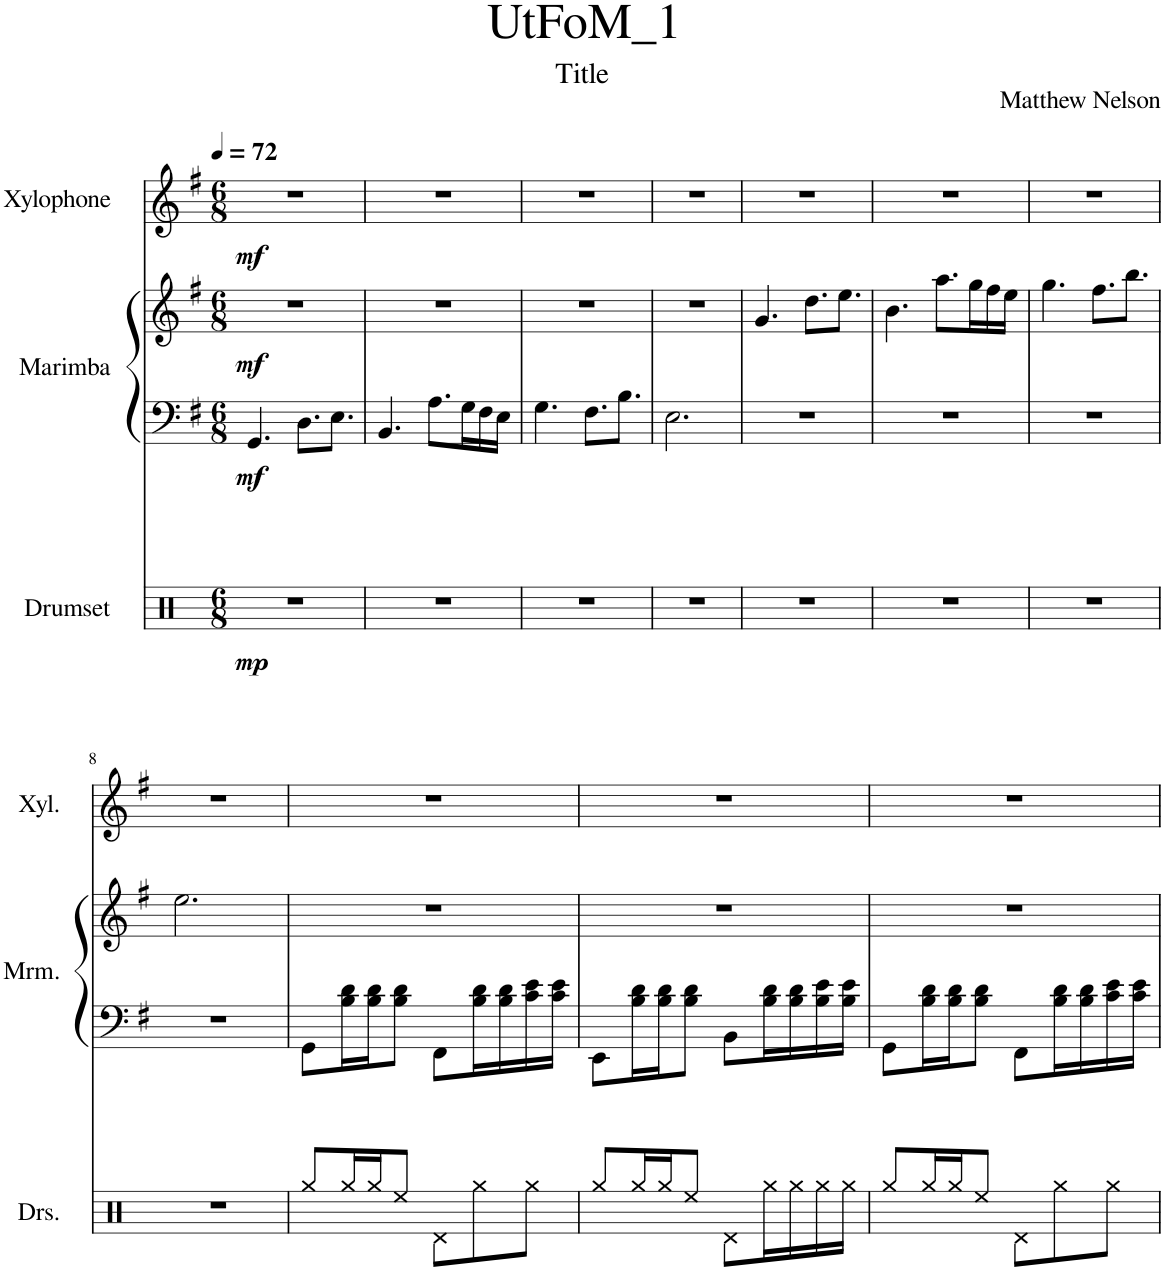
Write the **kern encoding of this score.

**kern	**dynam	**kern	**kern	**dynam	**kern	**dynam
*part3	*part3	*part2	*part2	*part2	*part1	*part1
*staff4	*staff4	*staff3	*staff2	*staff2/3	*staff1	*staff1
*I"Drumset	*	*I"Marimba	*	*	*I"Xylophone	*
*I'Drs.	*	*I'Mrm.	*	*	*I'Xyl.	*
*clefX	*	*clefF4	*clefG2	*	*clefG2	*
*	*	*	*	*	*Trd-7c-12	*
*k[]	*	*k[f#]	*k[f#]	*	*k[f#]	*
*M6/8	*	*M6/8	*M6/8	*	*M6/8	*
*MM72	*	*MM72	*MM72	*	*MM72	*
=1	=1	=1	=1	=1	=1	=1
!	!LO:DY:b	!	!	!LO:DY:b=2	!	!
!	!	!	!	!LO:DY:n=1:b	!	!LO:DY:b
2.r	mp	4.GG/	2.r	mf mf	2.r	mf
.	.	8.D\L	.	.	.	.
.	.	8.E\J	.	.	.	.
=2	=2	=2	=2	=2	=2	=2
2.r	.	4.BB/	2.r	.	2.r	.
.	.	8.A\L	.	.	.	.
.	.	16G\L	.	.	.	.
.	.	16F#\	.	.	.	.
.	.	16E\JJ	.	.	.	.
=3	=3	=3	=3	=3	=3	=3
2.r	.	4.G\	2.r	.	2.r	.
.	.	8.F#\L	.	.	.	.
.	.	8.B\J	.	.	.	.
=4	=4	=4	=4	=4	=4	=4
2.r	.	2.E\	2.r	.	2.r	.
=5	=5	=5	=5	=5	=5	=5
2.r	.	2.r	4.g/	.	2.r	.
.	.	.	8.dd\L	.	.	.
.	.	.	8.ee\J	.	.	.
=6	=6	=6	=6	=6	=6	=6
2.r	.	2.r	4.b\	.	2.r	.
.	.	.	8.aa\L	.	.	.
.	.	.	16gg\L	.	.	.
.	.	.	16ff#\	.	.	.
.	.	.	16ee\JJ	.	.	.
=7	=7	=7	=7	=7	=7	=7
2.r	.	2.r	4.gg\	.	2.r	.
.	.	.	8.ff#\L	.	.	.
.	.	.	8.bb\J	.	.	.
!!LO:LB:g=z
=8	=8	=8	=8	=8	=8	=8
2.r	.	2.r	2.ee\	.	2.r	.
=9	=9	=9	=9	=9	=9	=9
8Rgg/L	.	8GG\L	2.r	.	2.r	.
16Rgg/L	.	16B\ 16d\L	.	.	.	.
16Rgg/J	.	16B\ 16d\J	.	.	.	.
8Ree/J	.	8B\ 8d\J	.	.	.	.
8Rd\L	.	8FF#\L	.	.	.	.
8Rgg\	.	16B\ 16d\L	.	.	.	.
.	.	16B\ 16d\	.	.	.	.
8Rgg\J	.	16c\ 16e\	.	.	.	.
.	.	16c\ 16e\JJ	.	.	.	.
=10	=10	=10	=10	=10	=10	=10
8Rgg/L	.	8EE\L	2.r	.	2.r	.
16Rgg/L	.	16B\ 16d\L	.	.	.	.
16Rgg/J	.	16B\ 16d\J	.	.	.	.
8Ree/J	.	8B\ 8d\J	.	.	.	.
8Rd\L	.	8BB\L	.	.	.	.
16Rgg\L	.	16B\ 16d\L	.	.	.	.
16Rgg\	.	16B\ 16d\	.	.	.	.
16Rgg\	.	16B\ 16e\	.	.	.	.
16Rgg\JJ	.	16B\ 16e\JJ	.	.	.	.
=11	=11	=11	=11	=11	=11	=11
8Rgg/L	.	8GG\L	2.r	.	2.r	.
16Rgg/L	.	16B\ 16d\L	.	.	.	.
16Rgg/J	.	16B\ 16d\J	.	.	.	.
8Ree/J	.	8B\ 8d\J	.	.	.	.
8Rd\L	.	8FF#\L	.	.	.	.
8Rgg\	.	16B\ 16d\L	.	.	.	.
.	.	16B\ 16d\	.	.	.	.
8Rgg\J	.	16c\ 16e\	.	.	.	.
.	.	16c\ 16e\JJ	.	.	.	.
=	=	=	=	=	=	=
*-	*-	*-	*-	*-	*-	*-
